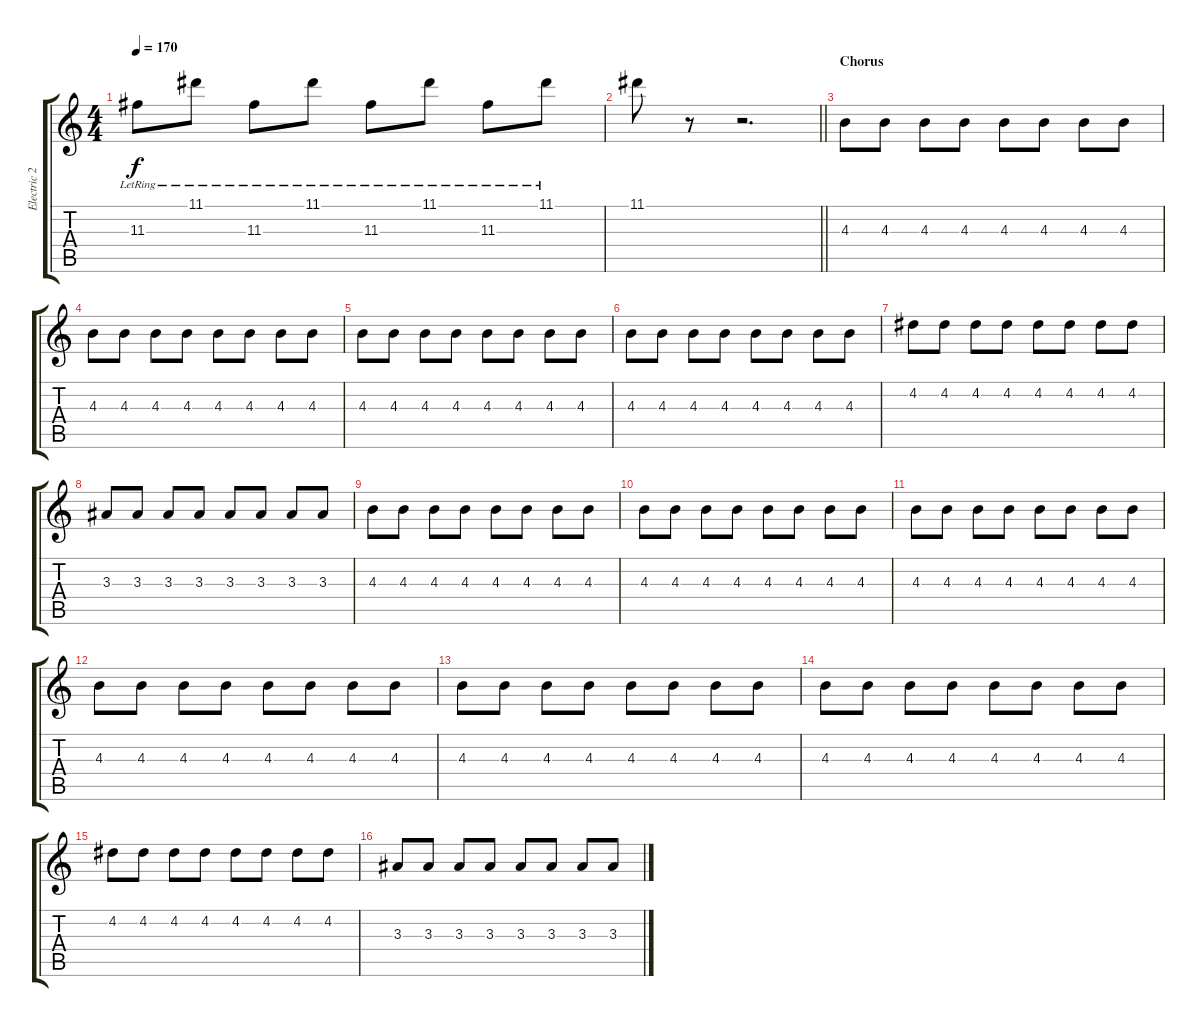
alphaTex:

\track ("Electric 2" "Electric 2") {instrument electricguitarclean}
\staff {score tabs}
\tuning (E4 B3 G3 D3 A2 E2) {hide}
\ts (4 4)
\tempo 170
\clef g2
\ks c
11.3{lr}.8{dy f} 11.1{lr}.8 11.3{lr}.8 11.1{lr}.8 11.3{lr}.8 11.1{lr}.8 11.3{lr}.8 11.1{lr}.8 |
\barLineRight lightlight
11.1.8 r.8 r.2{d} |
\section ("" "Chorus")
4.3.8{instrument overdrivenguitar} 4.3.8 4.3.8 4.3.8 4.3.8 4.3.8 4.3.8 4.3.8 |
4.3.8 4.3.8 4.3.8 4.3.8 4.3.8 4.3.8 4.3.8 4.3.8 |
4.3.8 4.3.8 4.3.8 4.3.8 4.3.8 4.3.8 4.3.8 4.3.8 |
4.3.8 4.3.8 4.3.8 4.3.8 4.3.8 4.3.8 4.3.8 4.3.8 |
4.2.8 4.2.8 4.2.8 4.2.8 4.2.8 4.2.8 4.2.8 4.2.8 |
3.3.8 3.3.8 3.3.8 3.3.8 3.3.8 3.3.8 3.3.8 3.3.8 |
4.3.8 4.3.8 4.3.8 4.3.8 4.3.8 4.3.8 4.3.8 4.3.8 |
4.3.8 4.3.8 4.3.8 4.3.8 4.3.8 4.3.8 4.3.8 4.3.8 |
4.3.8 4.3.8 4.3.8 4.3.8 4.3.8 4.3.8 4.3.8 4.3.8 |
4.3.8 4.3.8 4.3.8 4.3.8 4.3.8 4.3.8 4.3.8 4.3.8 |
4.3.8 4.3.8 4.3.8 4.3.8 4.3.8 4.3.8 4.3.8 4.3.8 |
4.3.8 4.3.8 4.3.8 4.3.8 4.3.8 4.3.8 4.3.8 4.3.8 |
4.2.8 4.2.8 4.2.8 4.2.8 4.2.8 4.2.8 4.2.8 4.2.8 |
3.3.8 3.3.8 3.3.8 3.3.8 3.3.8 3.3.8 3.3.8 3.3.8
